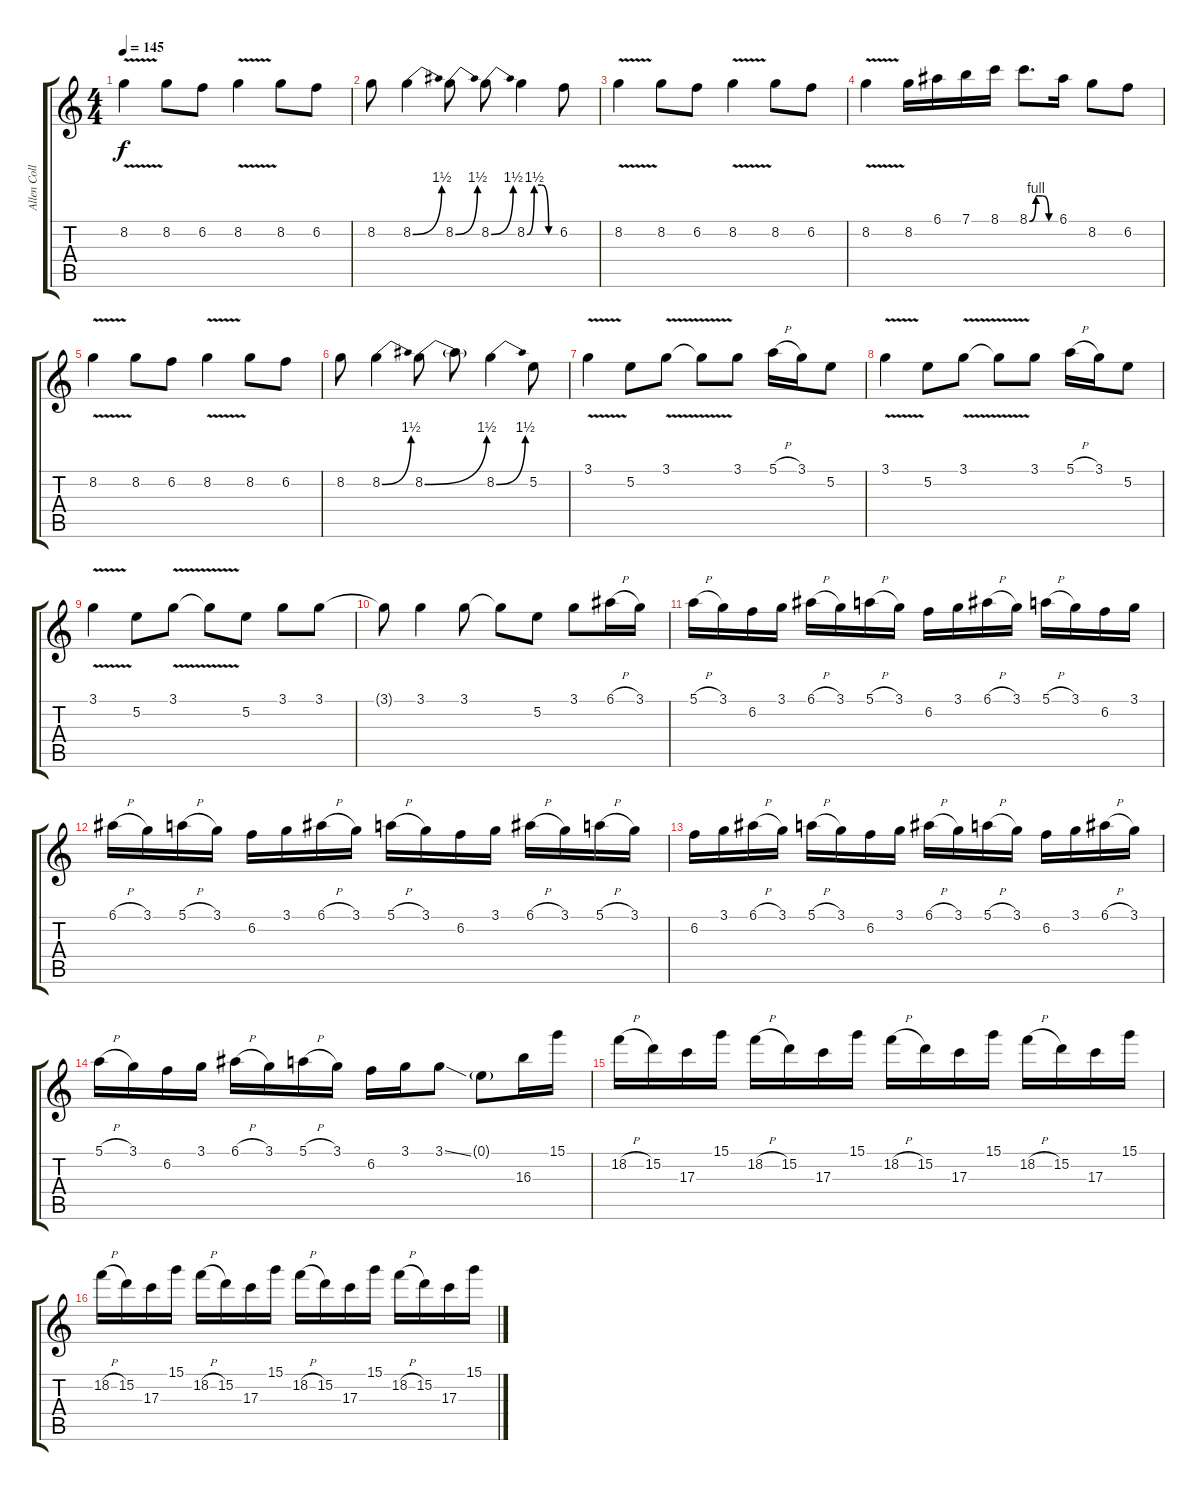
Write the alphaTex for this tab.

\track ("Allen Collins (Clean/Solo Guitar)" "Allen Coll") {instrument overdrivenguitar}
\staff {score tabs}
\tuning (E4 B3 G3 D3 A2 E2) {hide}
\ts (4 4)
\tempo 145
\clef g2
\ks c
8.2{v}.4{dy f} 8.2.8 6.2.8 8.2{v}.4 8.2.8 6.2.8 |
8.2.8 8.2{be (bend 0 0 60 6)}.4 8.2{be (bend 0 0 60 6)}.8 8.2{be (bend 0 0 60 6)}.8 8.2{be (custom 0 0 15 6 30 6 45 0 60 0)}.4 6.2.8 |
8.2{v}.4 8.2.8 6.2.8 8.2{v}.4 8.2.8 6.2.8 |
8.2{v}.4 8.2.16 6.1.16 7.1.16 8.1.16 8.1{be (custom 0 0 15 4 30 4 45 0 60 0)}.8{d} 6.1.16 8.2.8 6.2.8 |
8.2{v}.4 8.2.8 6.2.8 8.2{v}.4 8.2.8 6.2.8 |
8.2.8 8.2{be (bend 0 0 60 6)}.4 8.2{be (bend 0 0 60 6)}.8 8.2{t}.8 8.2{be (bend 0 0 60 6)}.4 5.2.8 |
3.1{v}.4 5.2.8 3.1{v}.8 3.1{t}.8 3.1.8 5.1{h}.16 3.1.16 5.2.8 |
3.1{v}.4 5.2.8 3.1{v}.8 3.1{t}.8 3.1.8 5.1{h}.16 3.1.16 5.2.8 |
3.1{v}.4 5.2.8 3.1{v}.8 3.1{t}.8 5.2.8 3.1.8 3.1.8 |
3.1{t}.8 3.1.4 3.1.8 3.1{t}.8 5.2.8 3.1.8 6.1{h}.16 3.1.16 |
5.1{h}.16 3.1.16 6.2.16 3.1.16 6.1{h}.16 3.1.16 5.1{h}.16 3.1.16 6.2.16 3.1.16 6.1{h}.16 3.1.16 5.1{h}.16 3.1.16 6.2.16 3.1.16 |
6.1{h}.16 3.1.16 5.1{h}.16 3.1.16 6.2.16 3.1.16 6.1{h}.16 3.1.16 5.1{h}.16 3.1.16 6.2.16 3.1.16 6.1{h}.16 3.1.16 5.1{h}.16 3.1.16 |
6.2.16 3.1.16 6.1{h}.16 3.1.16 5.1{h}.16 3.1.16 6.2.16 3.1.16 6.1{h}.16 3.1.16 5.1{h}.16 3.1.16 6.2.16 3.1.16 6.1{h}.16 3.1.16 |
5.1{h}.16 3.1.16 6.2.16 3.1.16 6.1{h}.16 3.1.16 5.1{h}.16 3.1.16 6.2.16 3.1.16 3.1{ss}.8 0.1{g}.8 16.3.16 15.1.16 |
18.2{h}.16 15.2.16 17.3.16 15.1.16 18.2{h}.16 15.2.16 17.3.16 15.1.16 18.2{h}.16 15.2.16 17.3.16 15.1.16 18.2{h}.16 15.2.16 17.3.16 15.1.16 |
18.2{h}.16 15.2.16 17.3.16 15.1.16 18.2{h}.16 15.2.16 17.3.16 15.1.16 18.2{h}.16 15.2.16 17.3.16 15.1.16 18.2{h}.16 15.2.16 17.3.16 15.1.16
